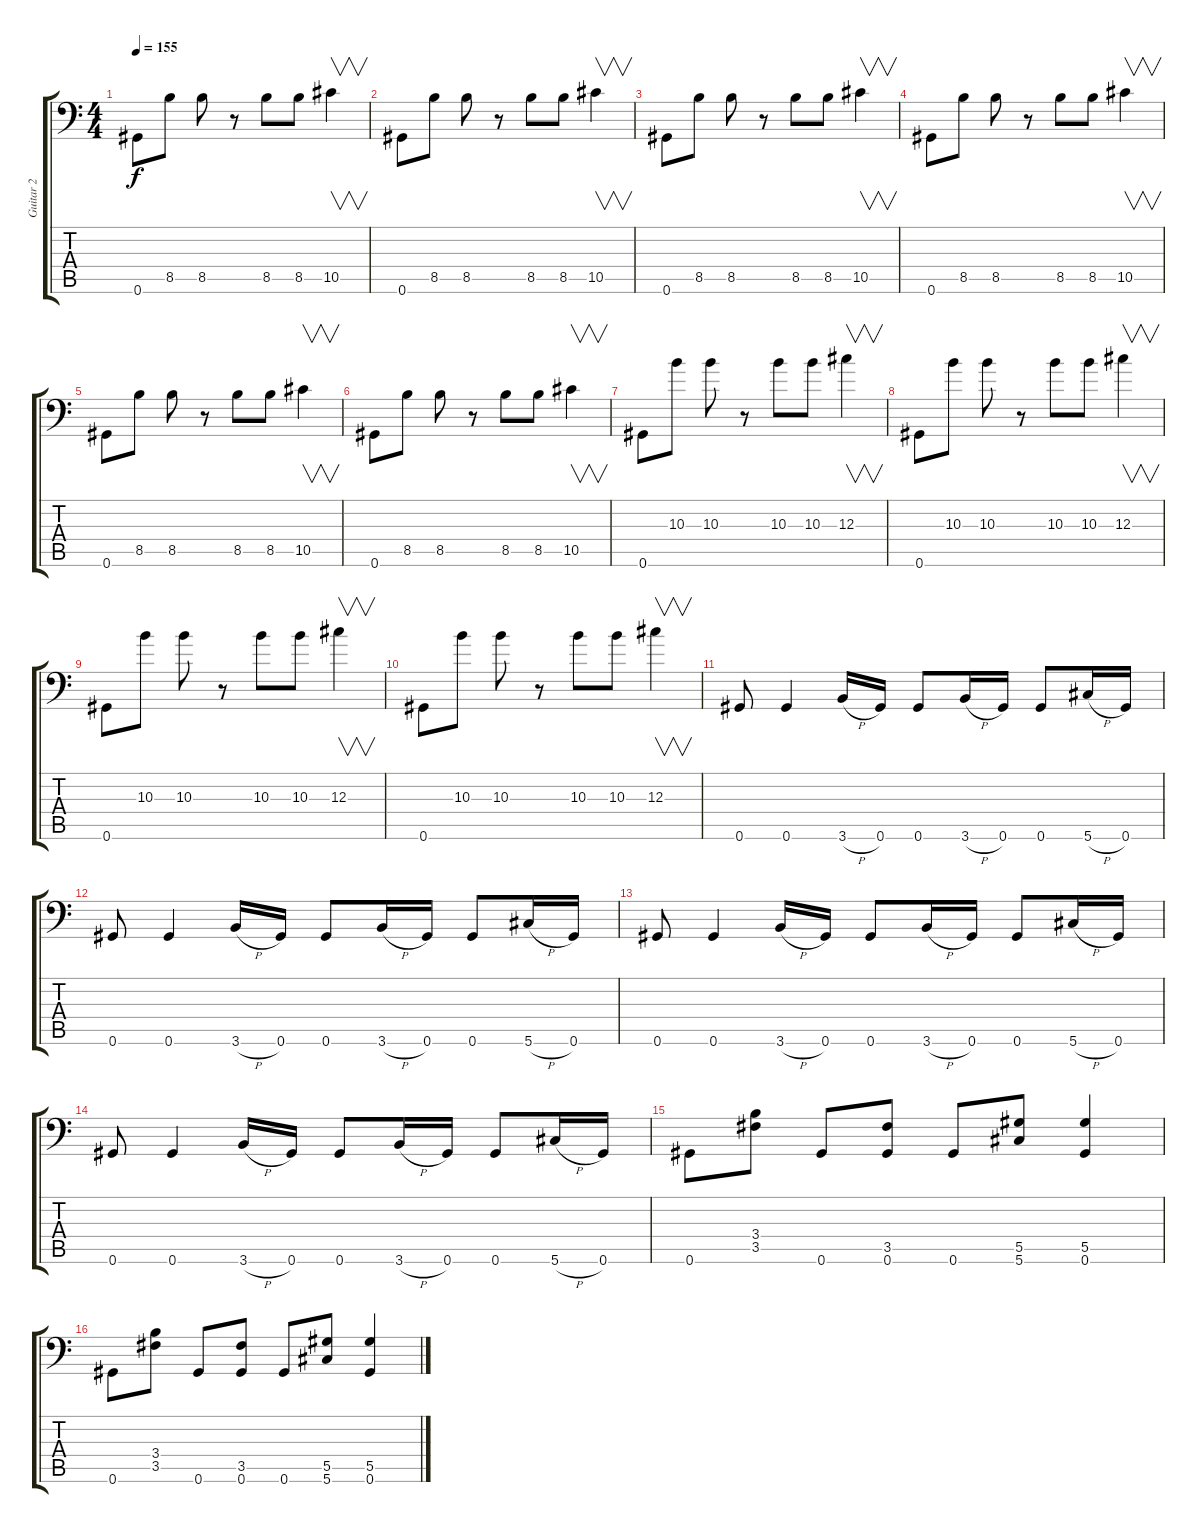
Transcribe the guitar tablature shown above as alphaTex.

\track ("Guitar 2" "Guitar 2") {instrument distortionguitar}
\staff {score tabs}
\tuning (Bb3 F3 Db3 Ab2 Eb2 Ab1) {hide}
\ts (4 4)
\tempo 155
\clef f4
\ks c
0.6.8{dy f} 8.5.8 8.5.8 r.8 8.5.8 8.5.8 10.5.4{v} |
0.6.8 8.5.8 8.5.8 r.8 8.5.8 8.5.8 10.5.4{v} |
0.6.8 8.5.8 8.5.8 r.8 8.5.8 8.5.8 10.5.4{v} |
0.6.8 8.5.8 8.5.8 r.8 8.5.8 8.5.8 10.5.4{v} |
0.6.8 8.5.8 8.5.8 r.8 8.5.8 8.5.8 10.5.4{v} |
0.6.8 8.5.8 8.5.8 r.8 8.5.8 8.5.8 10.5.4{v} |
0.6.8 10.3.8 10.3.8 r.8 10.3.8 10.3.8 12.3.4{v} |
0.6.8 10.3.8 10.3.8 r.8 10.3.8 10.3.8 12.3.4{v} |
0.6.8 10.3.8 10.3.8 r.8 10.3.8 10.3.8 12.3.4{v} |
0.6.8 10.3.8 10.3.8 r.8 10.3.8 10.3.8 12.3.4{v} |
0.6.8 0.6.4 3.6{h}.16 0.6.16 0.6.8 3.6{h}.16 0.6.16 0.6.8 5.6{h}.16 0.6.16 |
0.6.8 0.6.4 3.6{h}.16 0.6.16 0.6.8 3.6{h}.16 0.6.16 0.6.8 5.6{h}.16 0.6.16 |
0.6.8 0.6.4 3.6{h}.16 0.6.16 0.6.8 3.6{h}.16 0.6.16 0.6.8 5.6{h}.16 0.6.16 |
0.6.8 0.6.4 3.6{h}.16 0.6.16 0.6.8 3.6{h}.16 0.6.16 0.6.8 5.6{h}.16 0.6.16 |
0.6.8 (3.4 3.5).8 0.6.8 (3.5 0.6).8 0.6.8 (5.5 5.6).8 (5.5 0.6).4 |
0.6.8 (3.4 3.5).8 0.6.8 (3.5 0.6).8 0.6.8 (5.5 5.6).8 (5.5 0.6).4
